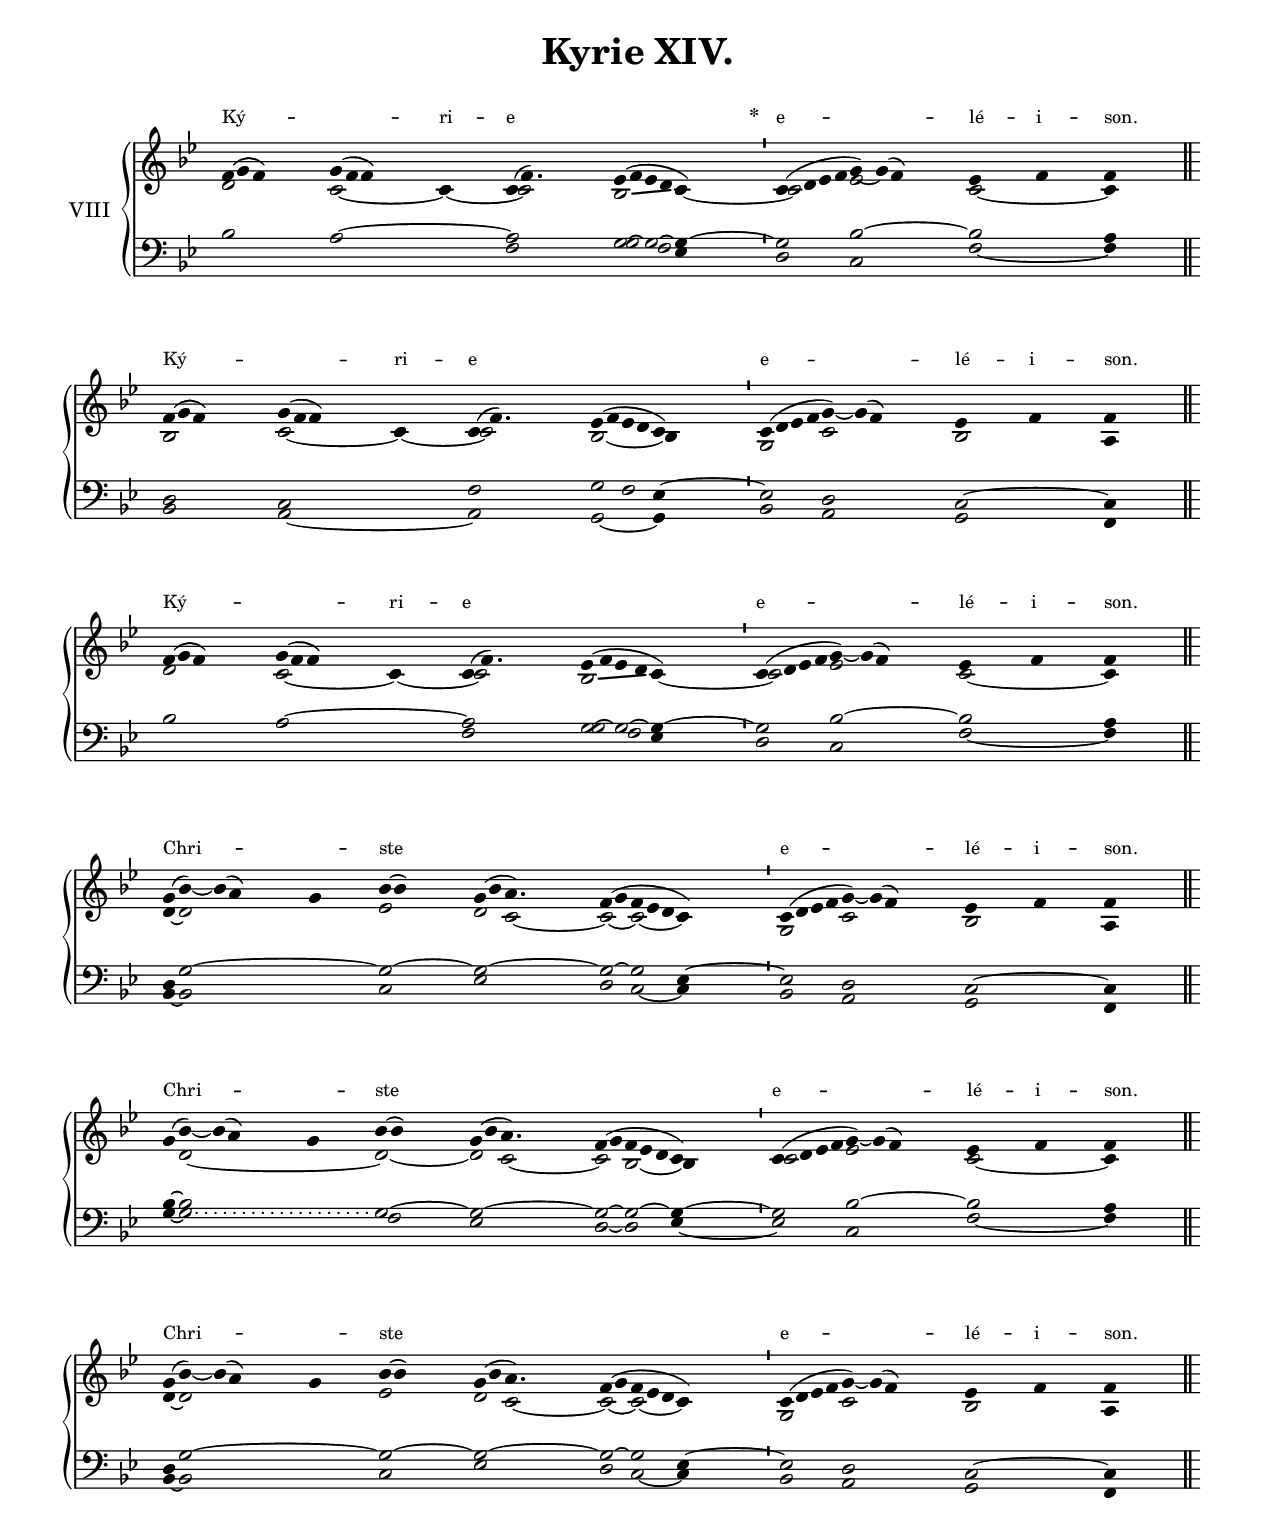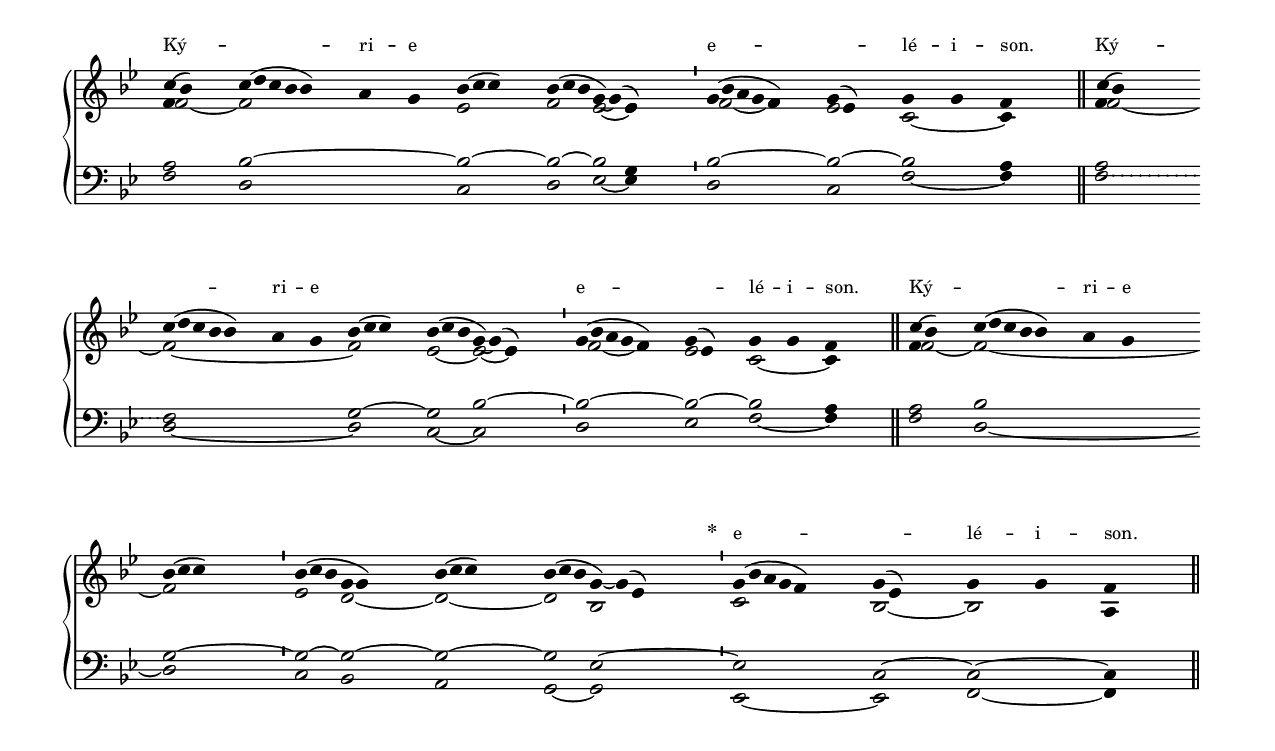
\version "2.18"
\include "gregorian.ly"
\include "noh2.ily"

%Page reference: page v.78
%(volume.page)

global = {
 \key f \mixolydian
 \cadenzaOn 
 \override Glissando #'thickness = #2.0
}

\header {
  title = \markup \center-column {"Kyrie XIV." \vspace #1 }
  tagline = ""
  composer = ""
}

\paper {
 #(include-special-characters)
  oddHeaderMarkup = \markup \fill-line {
    \line {}
    \center-column {
      \on-the-fly #first-page     " "
      \on-the-fly #not-first-page ""
    }
    \line { \on-the-fly #print-page-number-check-first \fromproperty #'page:page-number-string }
  }
  evenHeaderMarkup = \markup \fill-line {
    \line { \on-the-fly #print-page-number-check-first \fromproperty #'page:page-number-string }
    \center-column { "" }
    \line {}
  }
}

chantText = \lyricmode {
Ký -- _ ri -- e _ 
\set stanza = " * " e -- lé -- i -- son. 
Ký -- _ ri -- e _ e -- lé -- i -- son. 
Ký -- _ ri -- e _ e -- lé -- i -- son. 
Chri -- _ ste _ _ e -- lé -- i -- son. 
Chri -- _ ste _ _ e -- lé -- i -- son. 
Chri -- _ ste _ _ e -- lé -- i -- son. 
Ký -- _ ri -- e _ _ e -- _ lé -- i -- son. 
Ký -- _ ri -- e _ _ e -- _ lé -- i -- son. 
Ký -- _ ri -- e _ _ _ _ 
\set stanza = " * " e -- _ lé -- i -- son. }

chantMusic = {
\tieDown   f'4 ( g'4 f'4) g'4 ( f'4 f'4) c'4 c'4 ( f'4.) ees'4 ( f'4 ees'4 d'4 c'4) \divisioMinima
 c'4 ( d'4 ees'4 f'4 g'4) ~ g'4 ( f'4) ees'4 f'4 f'4 \finalis
 \forceBreak
 f'4 ( g'4 f'4) g'4 ( f'4 f'4) c'4 c'4 ( f'4.) ees'4 ( f'4 ees'4 d'4 c'4) \divisioMinima
 c'4 ( d'4 ees'4 f'4 g'4) ~ g'4 ( f'4) ees'4 f'4 f'4 \finalis
 \forceBreak
 f'4 ( g'4 f'4) g'4 ( f'4 f'4) c'4 c'4 ( f'4.) ees'4 ( f'4 ees'4 d'4 c'4) \divisioMinima
 c'4 ( d'4 ees'4 f'4 g'4) ~ g'4 ( f'4) ees'4 f'4 f'4 \finalis
 \forceBreak
 g'4 ( bes'4) ~ bes'4 ( a'4) g'4 bes'4 ( bes'4) g'4 ( bes'4 a'4.) f'4 ( g'4 f'4 ees'4 d'4 c'4) \divisioMinima
 c'4 ( d'4 ees'4 f'4 g'4) ~ g'4 ( f'4) ees'4 f'4 f'4 \finalis
 \forceBreak
 g'4 ( bes'4) ~ bes'4 ( a'4) g'4 bes'4 ( bes'4) g'4 ( bes'4 a'4.) f'4 ( g'4 f'4 ees'4 d'4 c'4) \divisioMinima
 c'4 ( d'4 ees'4 f'4 g'4) ~ g'4 ( f'4) ees'4 f'4 f'4 \finalis
 \forceBreak
 g'4 ( bes'4) ~ bes'4 ( a'4) g'4 bes'4 ( bes'4) g'4 ( bes'4 a'4.) f'4 ( g'4 f'4 ees'4 d'4 c'4) \divisioMinima
 c'4 ( d'4 ees'4 f'4 g'4) ~ g'4 ( f'4) ees'4 f'4 f'4 \finalis
 \forceBreak
 f'4 ( c''4 bes'4) c''4 ( d''4 c''4 bes'4 bes'4) a'4 g'4 bes'4 ( c''4 c''4) bes'4 ( c''4 bes'4 g'4) ~ g'4 ( ees'4) \divisioMinima
 g'4 ( bes'4 a'4 g'4 f'4) g'4 ( ees'4) g'4 g'4 f'4 \finalis
 f'4 ( c''4 bes'4) \forceBreak
 c''4 ( d''4 c''4 bes'4 bes'4) a'4 g'4 bes'4 ( c''4 c''4) bes'4 ( c''4 bes'4 g'4) ~ g'4 ( ees'4) \divisioMinima
 g'4 ( bes'4 a'4 g'4 f'4) g'4 ( ees'4) g'4 g'4 f'4 \finalis
 f'4 ( c''4 bes'4) c''4 ( d''4 c''4 bes'4 bes'4) a'4 g'4 \forceBreak
 bes'4 ( c''4 c''4) \divisioMinima
 bes'4 ( c''4 bes'4 g'4 g'4) bes'4 ( c''4 c''4) bes'4 ( c''4 bes'4 g'4) ~ g'4 ( ees'4) \divisioMinima
 g'4 ( bes'4 a'4 g'4 f'4) g'4 ( ees'4) g'4 g'4 f'4 \finalis

}

altoMusic = {
  d'2*3/2 c'2*3/2 ~ c'4 ~ c'2*5/4 bes2*4/2 -\tweak Glissando.Y-offset #-0.8 \glissando c'4 ~ \divisioMinima
c'2*4/2 ees'2*3/2 c'2 ~ c'4 \finalis
bes2*3/2 c'2*3/2 ~ c'4 ~ c'2*5/4 bes2*4/2 ~ bes4 \divisioMinima
g2*4/2 c'2*3/2 bes2 a4 \finalis
d'2*3/2 c'2*3/2 ~ c'4 ~ c'2*5/4 bes2*4/2 -\tweak Glissando.Y-offset #-0.8 \glissando c'4 ~ \divisioMinima
c'2*4/2 ees'2*3/2 c'2 ~ c'4 \finalis
d'4 ~ d'2*4/2 ees'2 d'2 c'2*3/4 ~ c'2 ~ c'2*3/2 ~ c'4 \divisioMinima
g2*4/2 c'2*3/2 bes2 a4 \finalis r4 d'2*4/2 ~ d'2 ~ d'2 c'2*3/4 ~ c'2 bes2*3/2 ~ bes4 \divisioMinima
c'2*4/2 ees'2*3/2 c'2 ~ c'4 \finalis
d'4 ~ d'2*4/2 ees'2 d'2 c'2*3/4 ~ c'2 ~ c'2*3/2 ~ c'4 \divisioMinima
g2*4/2 c'2*3/2 bes2 a4 \finalis
f'2*3/2 ~ f'2*7/2 ees'2*3/2 f'2*3/2 ees'2 ~ ees'4 \divisioMinima
f'2*4/2 ~ f'4 ees'2 c'2 ~ c'4 \finalis
f'2*3/2 ~ f'2*7/2 ~ f'2*3/2 ees'2*3/2 ~ ees'2 ~ ees'4 \divisioMinima
f'2*4/2 ~ f'4 ees'2 c'2 ~ c'4 \finalis
f'2*3/2 ~ f'2*7/2 ~ f'2*3/2 \divisioMinima
ees'2*3/2 d'2 ~ d'2*3/2 ~ d'2*3/2 bes2*3/2 \divisioMinima
c'2*5/2 bes2 ~ bes2 a4 \finalis
}

tenorMusic = {
bes2*3/2 a2*4/2 ~ a2*5/4 g2 ~ g2 ~ g4 ~ \divisioMinima
g2*4/2 bes2*3/2 ~ bes2 a4 \finalis
d2*3/2 c2*4/2 f2*5/4 g2 f2 ees4 ~ \divisioMinima
ees2*4/2 d2*3/2 c2 ~ c4 \finalis
bes2*3/2 a2*4/2 ~ a2*5/4 g2 ~ g2 ~ g4 ~ \divisioMinima
g2*4/2 bes2*3/2 ~ bes2 a4 \finalis
d4 g2*4/2 ~ g2 ~ g2*7/4 ~ g2 ~ g2*3/2 ees4 ~ \divisioMinima
ees2*4/2 d2*3/2 c2 ~ c4 \finalis
bes4 ~ bes2*4/2 g2 ~ g2*7/4 ~ g2 ~ g2*3/2 ~ g4 ~ \divisioMinima
g2*4/2 bes2*3/2 ~ bes2 a4 \finalis
d4 g2*4/2 ~ g2 ~ g2*7/4 ~ g2 ~ g2*3/2 ees4 ~ \divisioMinima
ees2*4/2 d2*3/2 c2 ~ c4 \finalis
a2*3/2 bes2*7/2 ~ bes2*3/2 ~ bes2*3/2 ~ bes2 g4 \divisioMinima
bes2*5/2 ~ bes2 ~ bes2 a4 \finalis
a2*3/2 f2*7/2 g2*3/2 ~ g2*3/2 bes2*3/2 ~ \divisioMinima
bes2*5/2 ~ bes2 ~ bes2 a4 \finalis
a2*3/2 bes2*7/2 g2*3/2 ~ \divisioMinima
g2*3/2 ~ g2 ~ g2*3/2 ~ g2*3/2 ees2*3/2 ~ \divisioMinima
ees2*5/2 c2 ~ c2 ~ c4 \finalis
}

bassMusic = {
r2*7/2 f2*5/4 \shiftRight g2 f2 ees4 \divisioMinima
d2*4/2 c2*3/2 f2 ~ f4 \finalis
bes,2*3/2 a,2*4/2 ~ a,2*5/4 g,2*4/2 ~ g,4 \divisioMinima
bes,2*4/2 a,2*3/2 g,2 f,4 \finalis
r2*7/2 f2*5/4 \shiftRight g2 f2 ees4 \divisioMinima
d2*4/2 c2*3/2 f2 ~ f4 \finalis
bes,4 ~ bes,2*4/2 c2 ees2*7/4 d2 c2*3/2 ~ c4 \divisioMinima
bes,2*4/2 a,2*3/2 g,2 f,4 \finalis
g4 ~ g2*4/2 f2 ees2*7/4 d2 ~ d2*3/2 ees4 ~ \divisioMinima
ees2*4/2 c2*3/2 f2 ~ f4 \finalis
bes,4 ~ bes,2*4/2 c2 ees2*7/4 d2 c2*3/2 ~ c4 \divisioMinima
bes,2*4/2 a,2*3/2 g,2 f,4 \finalis
f2*3/2 d2*7/2 c2*3/2 d2*3/2 ees2 ~ ees4 \divisioMinima
d2*5/2 c2 f2 ~ f4 \finalis
f2*3/2 d2*7/2 ~ d2*3/2 c2*3/2 ~ c2*3/2 \divisioMinima
d2*5/2 ees2 f2 ~ f4 \finalis
f2*3/2 d2*7/2 ~ d2*3/2 \divisioMinima
c2*3/2 bes,2 a,2*3/2 g,2*3/2 ~ g,2*3/2 \divisioMinima
ees,2*5/2 ~ ees,2 f,2 ~ f,4 \finalis
}

voiceLines = {
\voiceLineStyle


s2*101/2
\allowVoiceLineBreak
\voiceLine "down" "down" g2*4/2 g2*1/2


s2*76/2
\allowVoiceLineBreak
\voiceLine "down" "down" f2*3/2 f2*1/2


}

\score{
  <<
    \new Lyrics
    \new GrandStaff <<
      \set GrandStaff.autoBeaming = ##f
      \set GrandStaff.instrumentName = \markup \center-column {
        "VIII"
      }
      \new Staff = up <<
        \new Voice = "chant" {
          \voiceOne \global \chantMusic
        }
        \new Voice {
          \voiceTwo \global \altoMusic
        }
      >>

      \new Staff = down <<
        \clef bass
        \new Voice {
          \voiceOne \global \tenorMusic
        }
        \new Voice {
          \voiceTwo \global \bassMusic
        }
	\new Voice {
        \voiceThree \global \voiceLines
        }
      >>
    >>
    \context Lyrics {
      \lyricsto chant {
      \chantText
    }
    }
  >>
  \layout{
  }
  
}
